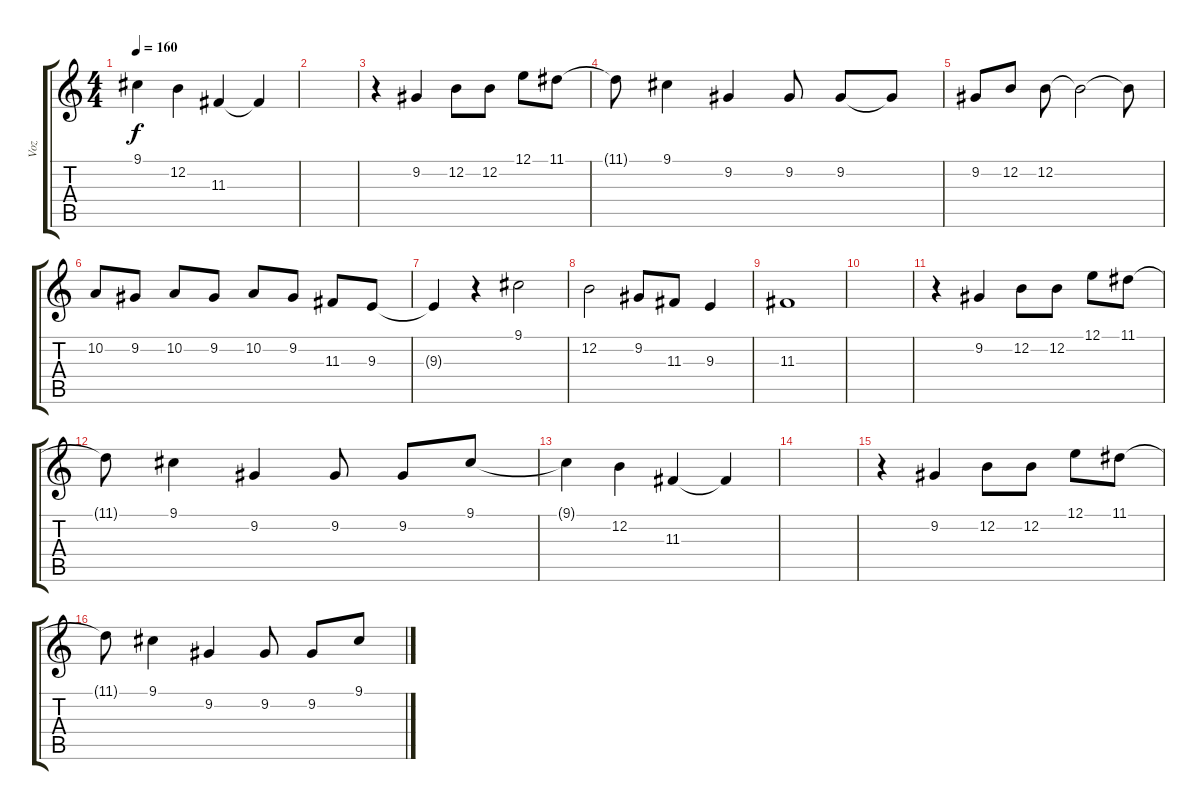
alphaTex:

\track ("Voz" "Voz") {instrument flute}
\staff {score tabs}
\tuning (E4 B3 G3 D3 A2 E2) {hide}
\ts (4 4)
\tempo 160
\clef g2
\ks c
9.1{t}.4{dy f} 12.2.4 11.3.4 11.3{t}.4 |
|
r.4 9.2.4 12.2.8 12.2.8 12.1.8 11.1.8 |
11.1{t}.8 9.1.4 9.2.4 9.2.8 9.2.8 9.2{t}.8 |
9.2.8 12.2.8 12.2.8 12.2{t}.2 12.2{t}.8 |
10.2.8 9.2.8 10.2.8 9.2.8 10.2.8 9.2.8 11.3.8 9.3.8 |
9.3{t}.4 r.4 9.1.2 |
12.2.2 9.2.8 11.3.8 9.3.4 |
11.3.1 |
|
r.4 9.2.4 12.2.8 12.2.8 12.1.8 11.1.8 |
11.1{t}.8 9.1.4 9.2.4 9.2.8 9.2.8 9.1.8 |
9.1{t}.4 12.2.4 11.3.4 11.3{t}.4 |
|
r.4 9.2.4 12.2.8 12.2.8 12.1.8 11.1.8 |
11.1{t}.8 9.1.4 9.2.4 9.2.8 9.2.8 9.1.8
